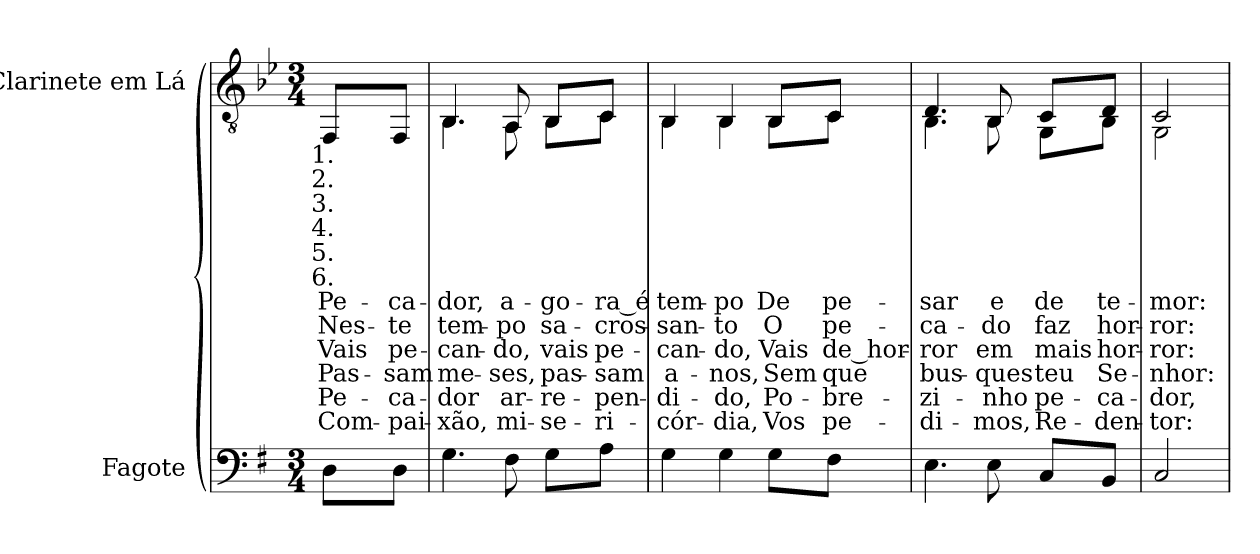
**kern	**kern	**text	**text	**text	**text	**text	**text
*part2	*part1	*part1	*part1	*part1	*part1	*part1	*part1
*staff2	*staff1	*staff1	*staff1	*staff1	*staff1	*staff1	*staff1
*I"Fagote	*I"Clarinete em Lá	*	*	*	*	*	*
*I'Fg.	*I'Cl.	*	*	*	*	*	*
!!LO:PB:g=z
*clefF4	*clefGv2	*	*	*	*	*	*
*	*ITrd2c3	*	*	*	*	*	*
*k[f#]	*k[f#]	*	*	*	*	*	*
*G:	*G:	*	*	*	*	*	*
*M3/4	*M3/4	*	*	*	*	*	*
*MM58	*MM58	*	*	*	*	*	*
=	=	=	=	=	=	=	=
!	!LO:TX:b:cj:t=1.	!	!	!	!	!	!
!	!LO:TX:b:cj:t=2.	!	!	!	!	!	!
!	!LO:TX:b:cj:t=3.	!	!	!	!	!	!
!	!LO:TX:b:cj:t=4.	!	!	!	!	!	!
!	!LO:TX:b:cj:t=5.	!	!	!	!	!	!
!	!LO:TX:b:cj:t=6.	!	!	!	!	!	!
!	!	!LO:LY:b:color=#000000	!LO:LY:b:color=#000000	!LO:LY:b:color=#000000	!LO:LY:b:color=#000000	!LO:LY:b:color=#000000	!LO:LY:b:color=#000000
8Di\L	8DDi/L	Pe-	Nes-	Vais	Pas-	Pe-	Com-
!	!	!LO:LY:b:color=#000000	!LO:LY:b:color=#000000	!LO:LY:b:color=#000000	!LO:LY:b:color=#000000	!LO:LY:b:color=#000000	!LO:LY:b:color=#000000
8Di\J	8DDi/J	-ca-	-te	pe-	-sam	-ca-	-pai-
=1	=1	=1	=1	=1	=1	=1	=1
!	!	!LO:LY:b:color=#000000	!LO:LY:b:color=#000000	!LO:LY:b:color=#000000	!LO:LY:b:color=#000000	!LO:LY:b:color=#000000	!LO:LY:b:color=#000000
*	*^	*	*	*	*	*	*
4.Gi\	4.GGi/	4.GGi\	-dor,	tem-	-can-	me-	-dor	-xão,
!	!	!	!LO:LY:b:color=#000000	!LO:LY:b:color=#000000	!LO:LY:b:color=#000000	!LO:LY:b:color=#000000	!LO:LY:b:color=#000000	!LO:LY:b:color=#000000
8F#i\	8FF#i/	8FF#i\	a-	-po	-do,	-ses,	ar-	mi-
!	!	!	!LO:LY:b:color=#000000	!LO:LY:b:color=#000000	!LO:LY:b:color=#000000	!LO:LY:b:color=#000000	!LO:LY:b:color=#000000	!LO:LY:b:color=#000000
8Gi\L	8GGi/L	8GGi\L	-go-	sa-	vais	pas-	-re-	-se-
!	!	!	!LO:LY:b:color=#000000	!LO:LY:b:color=#000000	!LO:LY:b:color=#000000	!LO:LY:b:color=#000000	!LO:LY:b:color=#000000	!LO:LY:b:color=#000000
8Ai\J	8AAi/J	8AAi\J	-ra_é	-cros-	pe-	-sam	-pen-	-ri-
=2	=2	=2	=2	=2	=2	=2	=2	=2
!	!	!	!LO:LY:b:color=#000000	!LO:LY:b:color=#000000	!LO:LY:b:color=#000000	!LO:LY:b:color=#000000	!LO:LY:b:color=#000000	!LO:LY:b:color=#000000
4Gi\	4GGi/	4GGi\	tem-	-san-	-can-	a-	-di-	-cór-
!	!	!	!LO:LY:b:color=#000000	!LO:LY:b:color=#000000	!LO:LY:b:color=#000000	!LO:LY:b:color=#000000	!LO:LY:b:color=#000000	!LO:LY:b:color=#000000
4Gi\	4GGi/	4GGi\	-po	-to	-do,	-nos,	-do,	-dia,
!	!	!	!LO:LY:b:color=#000000	!LO:LY:b:color=#000000	!LO:LY:b:color=#000000	!LO:LY:b:color=#000000	!LO:LY:b:color=#000000	!LO:LY:b:color=#000000
8Gi\L	8GGi/L	8GGi\L	De	O	Vais	Sem	Po-	Vos
!	!	!	!LO:LY:b:color=#000000	!LO:LY:b:color=#000000	!LO:LY:b:color=#000000	!LO:LY:b:color=#000000	!LO:LY:b:color=#000000	!LO:LY:b:color=#000000
8F#i\J	8AAi/J	8AAi\J	pe-	pe-	de_hor-	que	-bre-	pe-
=3	=3	=3	=3	=3	=3	=3	=3	=3
!	!	!	!LO:LY:b:color=#000000	!LO:LY:b:color=#000000	!LO:LY:b:color=#000000	!LO:LY:b:color=#000000	!LO:LY:b:color=#000000	!LO:LY:b:color=#000000
4.Ei\	4.BBi/	4.GGi\	-sar	-ca-	-ror	bus-	-zi-	-di-
!	!	!	!LO:LY:b:color=#000000	!LO:LY:b:color=#000000	!LO:LY:b:color=#000000	!LO:LY:b:color=#000000	!LO:LY:b:color=#000000	!LO:LY:b:color=#000000
8Ei\	8GGi/	8GGi\	e	-do	em	-ques	-nho	-mos,
!	!	!	!LO:LY:b:color=#000000	!LO:LY:b:color=#000000	!LO:LY:b:color=#000000	!LO:LY:b:color=#000000	!LO:LY:b:color=#000000	!LO:LY:b:color=#000000
8Ci/L	8AAi/L	8EEi\L	de	faz	mais	teu	pe-	Re-
!	!	!	!LO:LY:b:color=#000000	!LO:LY:b:color=#000000	!LO:LY:b:color=#000000	!LO:LY:b:color=#000000	!LO:LY:b:color=#000000	!LO:LY:b:color=#000000
8BBi/J	8BBi/J	8GGi\J	te-	hor-	hor-	Se-	-ca-	-den-
=4	=4	=4	=4	=4	=4	=4	=4	=4
!	!	!	!LO:LY:b:color=#000000	!LO:LY:b:color=#000000	!LO:LY:b:color=#000000	!LO:LY:b:color=#000000	!LO:LY:b:color=#000000	!LO:LY:b:color=#000000
2Ci/	2AAi/	2EEi\	-mor:	-ror:	-ror:	-nhor:	-dor,	-tor:
*	*v	*v	*	*	*	*	*	*
=	=	=	=	=	=	=	=
*-	*-	*-	*-	*-	*-	*-	*-
